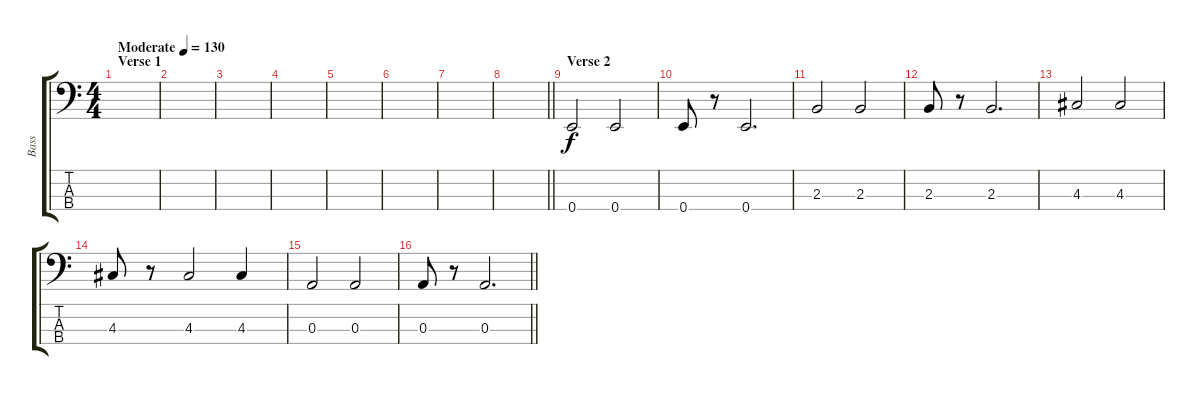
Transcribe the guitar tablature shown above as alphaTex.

\track ("Bass" "Bass") {instrument electricbassfinger}
\staff {score tabs}
\tuning (G2 D2 A1 E1) {hide}
\ts (4 4)
\section ("" "Verse 1")
\tempo (130 "Moderate")
\clef f4
\ks c
|
|
|
|
|
|
|
\barLineRight lightlight
|
\section ("" "Verse 2")
0.4.2 0.4.2 |
0.4.8 r.8 0.4.2{d} |
2.3.2 2.3.2 |
2.3.8 r.8 2.3.2{d} |
4.3.2 4.3.2 |
4.3.8 r.8 4.3.2 4.3.4 |
0.3.2 0.3.2 |
\barLineRight lightlight
0.3.8 r.8 0.3.2{d}
